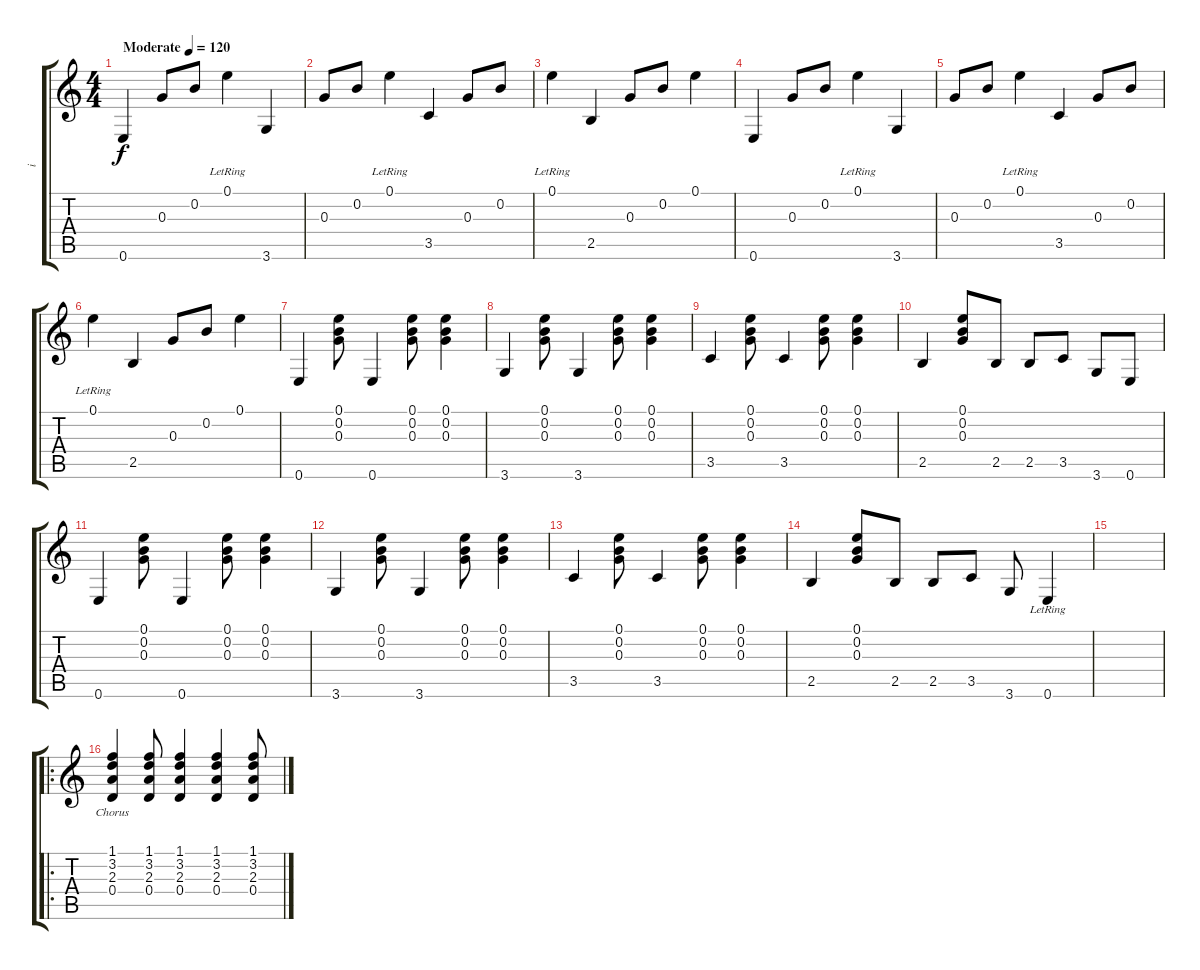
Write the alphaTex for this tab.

\track ("i" "i") {instrument acousticguitarnylon}
\staff {score tabs}
\tuning (E4 B3 G3 D3 A2 E2) {hide}
\ts (4 4)
\tempo (120 "Moderate")
\clef g2
\ks c
0.6.4{dy f instrument acousticguitarnylon} 0.3.8 0.2.8 0.1{lr}.4 3.6.4 |
0.3.8 0.2.8 0.1{lr}.4 3.5.4 0.3.8 0.2.8 |
0.1{lr}.4 2.5.4 0.3.8 0.2.8 0.1.4 |
0.6.4 0.3.8 0.2.8 0.1{lr}.4 3.6.4 |
0.3.8 0.2.8 0.1{lr}.4 3.5.4 0.3.8 0.2.8 |
0.1{lr}.4 2.5.4 0.3.8 0.2.8 0.1.4 |
0.6.4 (0.1 0.2 0.3).8 0.6.4 (0.1 0.2 0.3).8 (0.1 0.2 0.3).4 |
3.6.4 (0.1 0.2 0.3).8 3.6.4 (0.1 0.2 0.3).8 (0.1 0.2 0.3).4 |
3.5.4 (0.1 0.2 0.3).8 3.5.4 (0.1 0.2 0.3).8 (0.1 0.2 0.3).4 |
2.5.4 (0.1 0.2 0.3).8 2.5.8 2.5.8 3.5.8 3.6.8 0.6.8 |
0.6.4 (0.1 0.2 0.3).8 0.6.4 (0.1 0.2 0.3).8 (0.1 0.2 0.3).4 |
3.6.4 (0.1 0.2 0.3).8 3.6.4 (0.1 0.2 0.3).8 (0.1 0.2 0.3).4 |
3.5.4 (0.1 0.2 0.3).8 3.5.4 (0.1 0.2 0.3).8 (0.1 0.2 0.3).4 |
2.5.4 (0.1 0.2 0.3).8 2.5.8 2.5.8 3.5.8 3.6.8 0.6{lr}.4 |
|
\ro
(1.1 3.2 2.3 0.4).4{lyrics (0 "Chorus") lyrics (1 "") lyrics (2 "") lyrics (3 "") lyrics (4 "")} (1.1 3.2 2.3 0.4).8 (1.1 3.2 2.3 0.4).4 (1.1 3.2 2.3 0.4).4 (1.1 3.2 2.3 0.4).8
